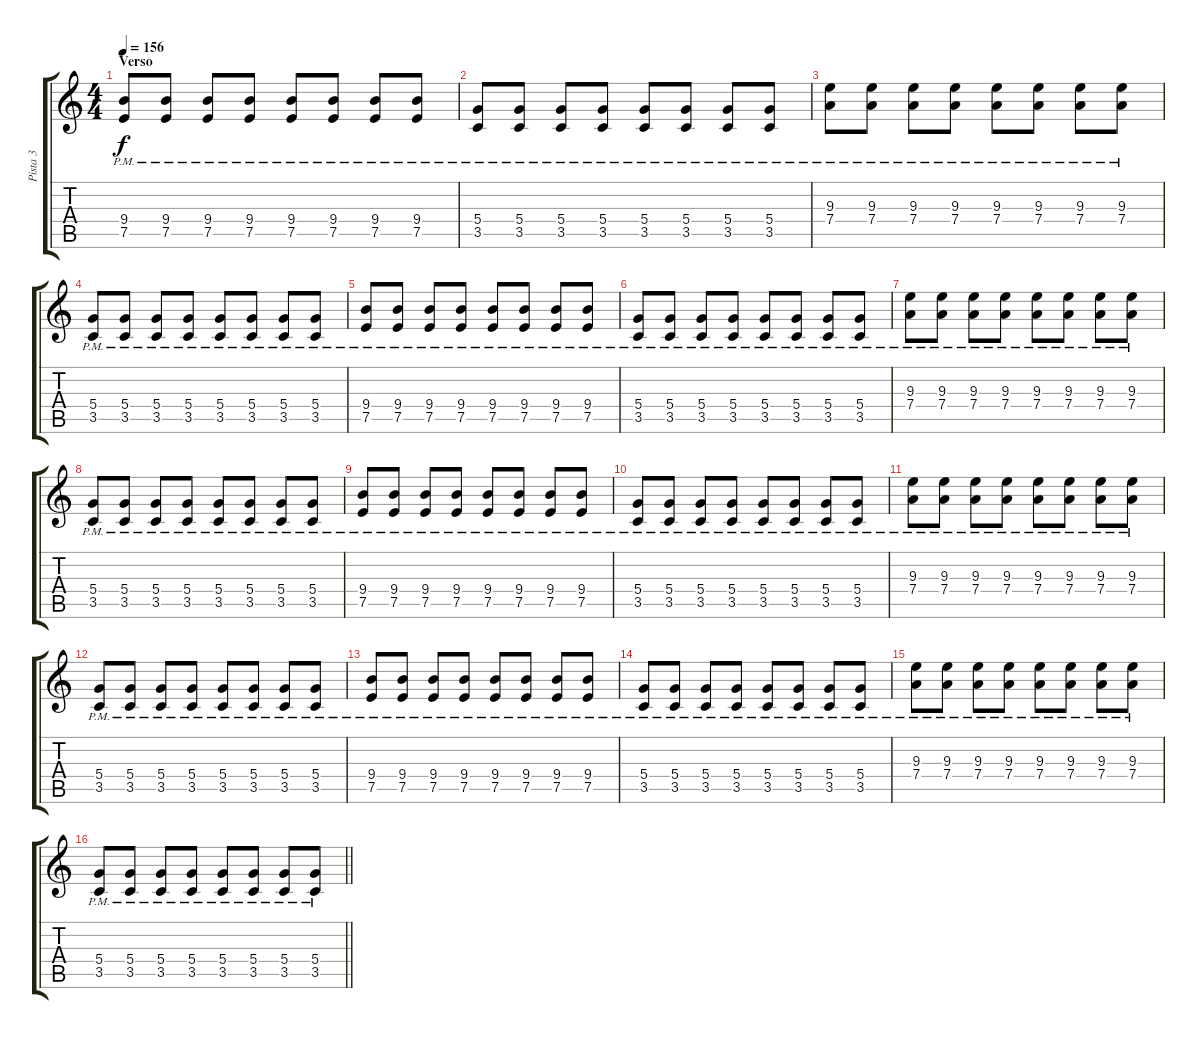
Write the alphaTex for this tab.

\track ("Pista 3" "Pista 3") {instrument overdrivenguitar}
\staff {score tabs}
\tuning (E4 B3 G3 D3 A2 E2) {hide}
\ts (4 4)
\section ("" "Verso")
\tempo 156
\clef g2
\ks c
(9.4{pm} 7.5{pm}).8{dy f} (9.4{pm} 7.5{pm}).8 (9.4{pm} 7.5{pm}).8 (9.4{pm} 7.5{pm}).8 (9.4{pm} 7.5{pm}).8 (9.4{pm} 7.5{pm}).8 (9.4{pm} 7.5{pm}).8 (9.4{pm} 7.5{pm}).8 |
(5.4{pm} 3.5{pm}).8 (5.4{pm} 3.5{pm}).8 (5.4{pm} 3.5{pm}).8 (5.4{pm} 3.5{pm}).8 (5.4{pm} 3.5{pm}).8 (5.4{pm} 3.5{pm}).8 (5.4{pm} 3.5{pm}).8 (5.4{pm} 3.5{pm}).8 |
(9.3{pm} 7.4{pm}).8 (9.3{pm} 7.4{pm}).8 (9.3{pm} 7.4{pm}).8 (9.3{pm} 7.4{pm}).8 (9.3{pm} 7.4{pm}).8 (9.3{pm} 7.4{pm}).8 (9.3{pm} 7.4{pm}).8 (9.3{pm} 7.4{pm}).8 |
(5.4{pm} 3.5{pm}).8 (5.4{pm} 3.5{pm}).8 (5.4{pm} 3.5{pm}).8 (5.4{pm} 3.5{pm}).8 (5.4{pm} 3.5{pm}).8 (5.4{pm} 3.5{pm}).8 (5.4{pm} 3.5{pm}).8 (5.4{pm} 3.5{pm}).8 |
(9.4{pm} 7.5{pm}).8 (9.4{pm} 7.5{pm}).8 (9.4{pm} 7.5{pm}).8 (9.4{pm} 7.5{pm}).8 (9.4{pm} 7.5{pm}).8 (9.4{pm} 7.5{pm}).8 (9.4{pm} 7.5{pm}).8 (9.4{pm} 7.5{pm}).8 |
(5.4{pm} 3.5{pm}).8 (5.4{pm} 3.5{pm}).8 (5.4{pm} 3.5{pm}).8 (5.4{pm} 3.5{pm}).8 (5.4{pm} 3.5{pm}).8 (5.4{pm} 3.5{pm}).8 (5.4{pm} 3.5{pm}).8 (5.4{pm} 3.5{pm}).8 |
(9.3{pm} 7.4{pm}).8 (9.3{pm} 7.4{pm}).8 (9.3{pm} 7.4{pm}).8 (9.3{pm} 7.4{pm}).8 (9.3{pm} 7.4{pm}).8 (9.3{pm} 7.4{pm}).8 (9.3{pm} 7.4{pm}).8 (9.3{pm} 7.4{pm}).8 |
(5.4{pm} 3.5{pm}).8 (5.4{pm} 3.5{pm}).8 (5.4{pm} 3.5{pm}).8 (5.4{pm} 3.5{pm}).8 (5.4{pm} 3.5{pm}).8 (5.4{pm} 3.5{pm}).8 (5.4{pm} 3.5{pm}).8 (5.4{pm} 3.5{pm}).8 |
(9.4{pm} 7.5{pm}).8 (9.4{pm} 7.5{pm}).8 (9.4{pm} 7.5{pm}).8 (9.4{pm} 7.5{pm}).8 (9.4{pm} 7.5{pm}).8 (9.4{pm} 7.5{pm}).8 (9.4{pm} 7.5{pm}).8 (9.4{pm} 7.5{pm}).8 |
(5.4{pm} 3.5{pm}).8 (5.4{pm} 3.5{pm}).8 (5.4{pm} 3.5{pm}).8 (5.4{pm} 3.5{pm}).8 (5.4{pm} 3.5{pm}).8 (5.4{pm} 3.5{pm}).8 (5.4{pm} 3.5{pm}).8 (5.4{pm} 3.5{pm}).8 |
(9.3{pm} 7.4{pm}).8 (9.3{pm} 7.4{pm}).8 (9.3{pm} 7.4{pm}).8 (9.3{pm} 7.4{pm}).8 (9.3{pm} 7.4{pm}).8 (9.3{pm} 7.4{pm}).8 (9.3{pm} 7.4{pm}).8 (9.3{pm} 7.4{pm}).8 |
(5.4{pm} 3.5{pm}).8 (5.4{pm} 3.5{pm}).8 (5.4{pm} 3.5{pm}).8 (5.4{pm} 3.5{pm}).8 (5.4{pm} 3.5{pm}).8 (5.4{pm} 3.5{pm}).8 (5.4{pm} 3.5{pm}).8 (5.4{pm} 3.5{pm}).8 |
(9.4{pm} 7.5{pm}).8 (9.4{pm} 7.5{pm}).8 (9.4{pm} 7.5{pm}).8 (9.4{pm} 7.5{pm}).8 (9.4{pm} 7.5{pm}).8 (9.4{pm} 7.5{pm}).8 (9.4{pm} 7.5{pm}).8 (9.4{pm} 7.5{pm}).8 |
(5.4{pm} 3.5{pm}).8 (5.4{pm} 3.5{pm}).8 (5.4{pm} 3.5{pm}).8 (5.4{pm} 3.5{pm}).8 (5.4{pm} 3.5{pm}).8 (5.4{pm} 3.5{pm}).8 (5.4{pm} 3.5{pm}).8 (5.4{pm} 3.5{pm}).8 |
(9.3{pm} 7.4{pm}).8 (9.3{pm} 7.4{pm}).8 (9.3{pm} 7.4{pm}).8 (9.3{pm} 7.4{pm}).8 (9.3{pm} 7.4{pm}).8 (9.3{pm} 7.4{pm}).8 (9.3{pm} 7.4{pm}).8 (9.3{pm} 7.4{pm}).8 |
\barLineRight lightlight
(5.4{pm} 3.5{pm}).8 (5.4{pm} 3.5{pm}).8 (5.4{pm} 3.5{pm}).8 (5.4{pm} 3.5{pm}).8 (5.4{pm} 3.5{pm}).8 (5.4{pm} 3.5{pm}).8 (5.4{pm} 3.5{pm}).8 (5.4{pm} 3.5{pm}).8
